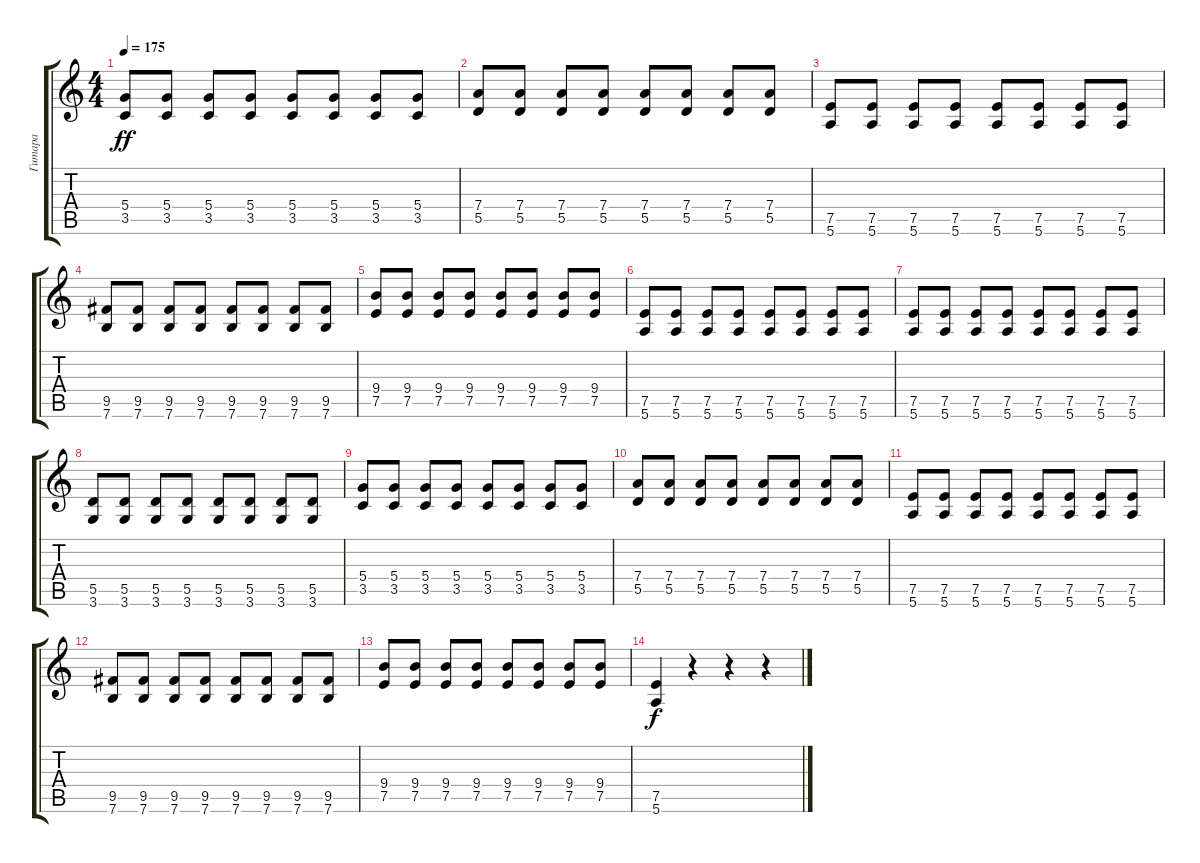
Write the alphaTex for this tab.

\track ("Гитара" "Гитара") {instrument overdrivenguitar}
\staff {score tabs}
\tuning (E4 B3 G3 D3 A2 E2) {hide}
\ts (4 4)
\tempo 175
\clef g2
\ks c
(5.4 3.5).8{dy ff} (5.4 3.5).8 (5.4 3.5).8 (5.4 3.5).8 (5.4 3.5).8 (5.4 3.5).8 (5.4 3.5).8 (5.4 3.5).8 |
(7.4 5.5).8 (7.4 5.5).8 (7.4 5.5).8 (7.4 5.5).8 (7.4 5.5).8 (7.4 5.5).8 (7.4 5.5).8 (7.4 5.5).8 |
(7.5 5.6).8 (7.5 5.6).8 (7.5 5.6).8 (7.5 5.6).8 (7.5 5.6).8 (7.5 5.6).8 (7.5 5.6).8 (7.5 5.6).8 |
(9.5 7.6).8 (9.5 7.6).8 (9.5 7.6).8 (9.5 7.6).8 (9.5 7.6).8 (9.5 7.6).8 (9.5 7.6).8 (9.5 7.6).8 |
(9.4 7.5).8 (9.4 7.5).8 (9.4 7.5).8 (9.4 7.5).8 (9.4 7.5).8 (9.4 7.5).8 (9.4 7.5).8 (9.4 7.5).8 |
(7.5 5.6).8 (7.5 5.6).8 (7.5 5.6).8 (7.5 5.6).8 (7.5 5.6).8 (7.5 5.6).8 (7.5 5.6).8 (7.5 5.6).8 |
(7.5 5.6).8 (7.5 5.6).8 (7.5 5.6).8 (7.5 5.6).8 (7.5 5.6).8 (7.5 5.6).8 (7.5 5.6).8 (7.5 5.6).8 |
(5.5 3.6).8 (5.5 3.6).8 (5.5 3.6).8 (5.5 3.6).8 (5.5 3.6).8 (5.5 3.6).8 (5.5 3.6).8 (5.5 3.6).8 |
(5.4 3.5).8 (5.4 3.5).8 (5.4 3.5).8 (5.4 3.5).8 (5.4 3.5).8 (5.4 3.5).8 (5.4 3.5).8 (5.4 3.5).8 |
(7.4 5.5).8 (7.4 5.5).8 (7.4 5.5).8 (7.4 5.5).8 (7.4 5.5).8 (7.4 5.5).8 (7.4 5.5).8 (7.4 5.5).8 |
(7.5 5.6).8 (7.5 5.6).8 (7.5 5.6).8 (7.5 5.6).8 (7.5 5.6).8 (7.5 5.6).8 (7.5 5.6).8 (7.5 5.6).8 |
(9.5 7.6).8 (9.5 7.6).8 (9.5 7.6).8 (9.5 7.6).8 (9.5 7.6).8 (9.5 7.6).8 (9.5 7.6).8 (9.5 7.6).8 |
(9.4 7.5).8 (9.4 7.5).8 (9.4 7.5).8 (9.4 7.5).8 (9.4 7.5).8 (9.4 7.5).8 (9.4 7.5).8 (9.4 7.5).8 |
(7.5 5.6).4{dy f} r.4 r.4 r.4
